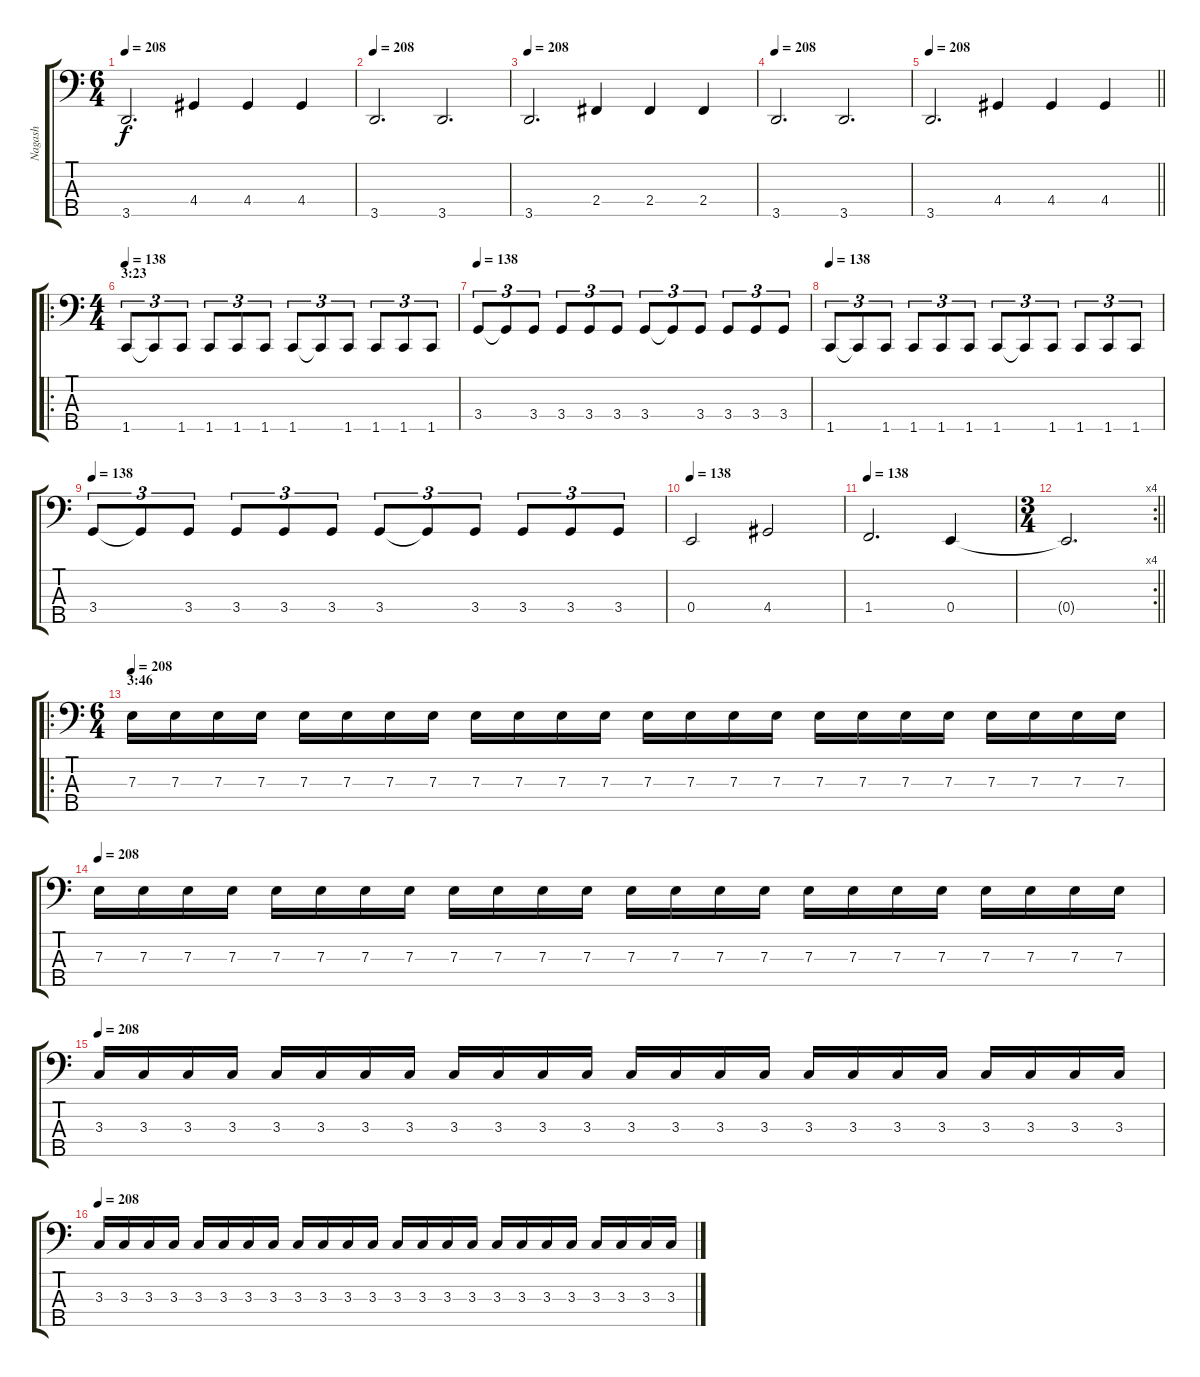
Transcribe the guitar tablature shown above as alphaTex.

\track ("Nagash" "Nagash") {instrument electricbasspick}
\staff {score tabs}
\tuning (G2 D2 A1 E1 B0) {hide}
\ts (6 4)
\tempo 208
\clef f4
\ks c
3.5.2{d dy f} 4.4.4 4.4.4 4.4.4 |
\tempo 208
3.5.2{d} 3.5.2{d} |
\tempo 208
3.5.2{d} 2.4.4 2.4.4 2.4.4 |
\tempo 208
3.5.2{d} 3.5.2{d} |
\tempo 208
\barLineRight lightlight
3.5.2{d} 4.4.4 4.4.4 4.4.4 |
\ro
\ts (4 4)
\section ("" "3:23")
\tempo 138
1.5.8{tu (3 2)} 1.5{t}.8{tu (3 2)} 1.5.8{tu (3 2)} 1.5.8{tu (3 2)} 1.5.8{tu (3 2)} 1.5.8{tu (3 2)} 1.5.8{tu (3 2)} 1.5{t}.8{tu (3 2)} 1.5.8{tu (3 2)} 1.5.8{tu (3 2)} 1.5.8{tu (3 2)} 1.5.8{tu (3 2)} |
\tempo 138
3.4.8{tu (3 2)} 3.4{t}.8{tu (3 2)} 3.4.8{tu (3 2)} 3.4.8{tu (3 2)} 3.4.8{tu (3 2)} 3.4.8{tu (3 2)} 3.4.8{tu (3 2)} 3.4{t}.8{tu (3 2)} 3.4.8{tu (3 2)} 3.4.8{tu (3 2)} 3.4.8{tu (3 2)} 3.4.8{tu (3 2)} |
\tempo 138
1.5.8{tu (3 2)} 1.5{t}.8{tu (3 2)} 1.5.8{tu (3 2)} 1.5.8{tu (3 2)} 1.5.8{tu (3 2)} 1.5.8{tu (3 2)} 1.5.8{tu (3 2)} 1.5{t}.8{tu (3 2)} 1.5.8{tu (3 2)} 1.5.8{tu (3 2)} 1.5.8{tu (3 2)} 1.5.8{tu (3 2)} |
\tempo 138
3.4.8{tu (3 2)} 3.4{t}.8{tu (3 2)} 3.4.8{tu (3 2)} 3.4.8{tu (3 2)} 3.4.8{tu (3 2)} 3.4.8{tu (3 2)} 3.4.8{tu (3 2)} 3.4{t}.8{tu (3 2)} 3.4.8{tu (3 2)} 3.4.8{tu (3 2)} 3.4.8{tu (3 2)} 3.4.8{tu (3 2)} |
\tempo 138
0.4.2 4.4.2 |
\tempo 138
1.4.2{d} 0.4.4 |
\rc 4
\ts (3 4)
\barLineRight lightlight
0.4{t}.2{d} |
\ro
\ts (6 4)
\section ("" "3:46")
\tempo 208
7.3.16 7.3.16 7.3.16 7.3.16 7.3.16 7.3.16 7.3.16 7.3.16 7.3.16 7.3.16 7.3.16 7.3.16 7.3.16 7.3.16 7.3.16 7.3.16 7.3.16 7.3.16 7.3.16 7.3.16 7.3.16 7.3.16 7.3.16 7.3.16 |
\tempo 208
7.3.16 7.3.16 7.3.16 7.3.16 7.3.16 7.3.16 7.3.16 7.3.16 7.3.16 7.3.16 7.3.16 7.3.16 7.3.16 7.3.16 7.3.16 7.3.16 7.3.16 7.3.16 7.3.16 7.3.16 7.3.16 7.3.16 7.3.16 7.3.16 |
\tempo 208
3.3.16 3.3.16 3.3.16 3.3.16 3.3.16 3.3.16 3.3.16 3.3.16 3.3.16 3.3.16 3.3.16 3.3.16 3.3.16 3.3.16 3.3.16 3.3.16 3.3.16 3.3.16 3.3.16 3.3.16 3.3.16 3.3.16 3.3.16 3.3.16 |
\tempo 208
3.3.16 3.3.16 3.3.16 3.3.16 3.3.16 3.3.16 3.3.16 3.3.16 3.3.16 3.3.16 3.3.16 3.3.16 3.3.16 3.3.16 3.3.16 3.3.16 3.3.16 3.3.16 3.3.16 3.3.16 3.3.16 3.3.16 3.3.16 3.3.16
